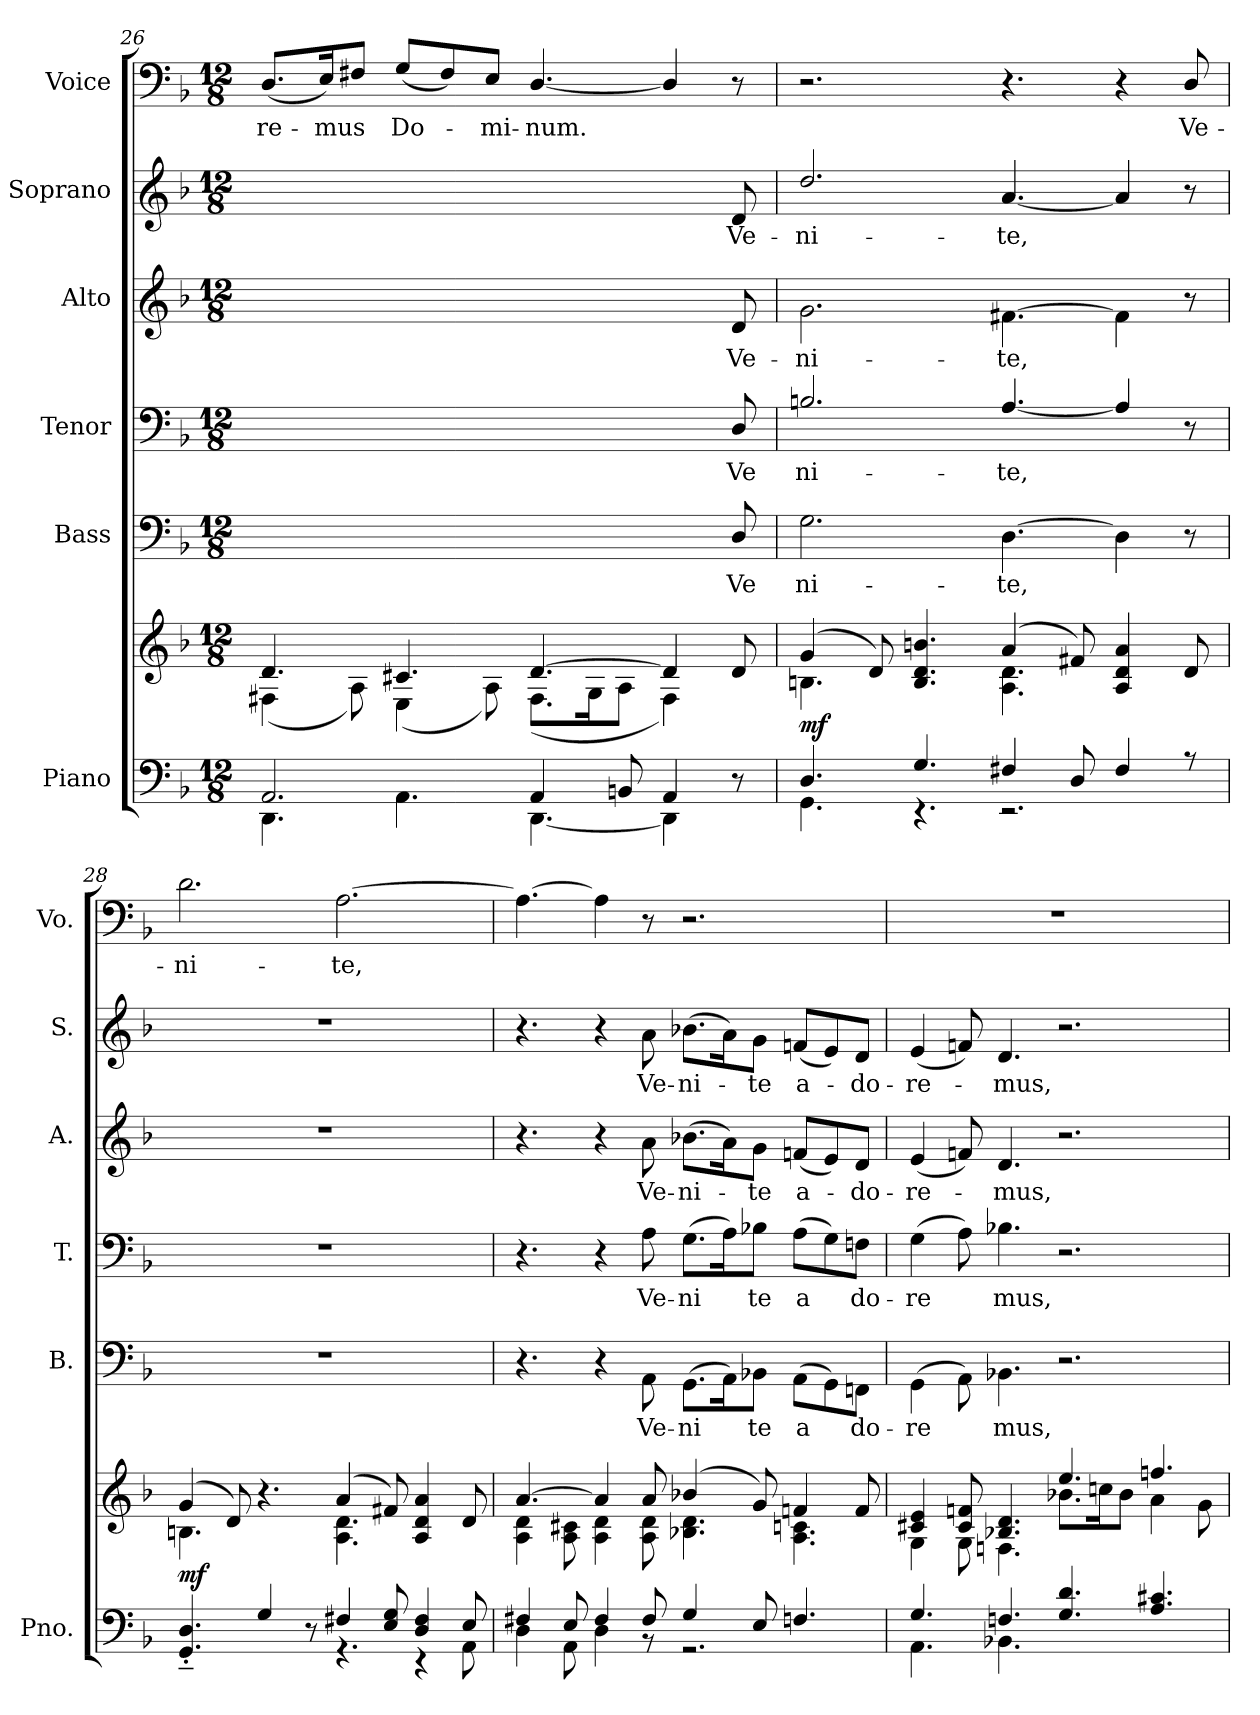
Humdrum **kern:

**kern	**kern	**dynam	**kern	**text	**kern	**text	**kern	**text	**kern	**text	**kern	**text
*part6	*part6	*part6	*part5	*part5	*part4	*part4	*part3	*part3	*part2	*part2	*part1	*part1
*staff7	*staff6	*staff6/7	*staff5	*staff5	*staff4	*staff4	*staff3	*staff3	*staff2	*staff2	*staff1	*staff1
*I"Piano	*	*	*I"Bass	*	*I"Tenor	*	*I"Alto	*	*I"Soprano	*	*I"Voice	*
*I'Pno.	*	*	*I'B.	*	*I'T.	*	*I'A.	*	*I'S.	*	*I'Vo.	*
*clefF4	*clefG2	*	*clefF4	*	*clefF4	*	*clefG2	*	*clefG2	*	*clefF4	*
*k[b-]	*k[b-]	*	*k[b-]	*	*k[b-]	*	*k[b-]	*	*k[b-]	*	*k[b-]	*
*M12/8	*M12/8	*	*M12/8	*	*M12/8	*	*M12/8	*	*M12/8	*	*M12/8	*
=26	=26	=26	=26	=26	=26	=26	=26	=26	=26	=26	=26	=26
*^	*^	*	*	*	*	*	*	*	*	*	*	*
!	!	!	!	!	!	!	!	!	!	!	!	!	!	!LO:LY:b
2.AA/	4.DD\	4.d/	(<4F#\	.	2.ryy	.	2.ryy	.	2.ryy	.	2.ryy	.	(<8.D/L	-re-
!	!	!	!	!	!	!	!	!	!	!	!	!	!	!LO:LY:b
.	.	.	.	.	.	.	.	.	.	.	.	.	16E/K)	-mus
.	.	.	8A\)	.	.	.	.	.	.	.	.	.	8F#/J	.
!	!	!	!	!	!	!	!	!	!	!	!	!	!	!LO:LY:b
.	4.AA\	4.c#/	(<4E\	.	.	.	.	.	.	.	.	.	(<8G/L	Do-
.	.	.	.	.	.	.	.	.	.	.	.	.	8F#/)	.
!	!	!	!	!	!	!	!	!	!	!	!	!	!	!LO:LY:b
.	.	.	8A\)	.	.	.	.	.	.	.	.	.	8E/J	-mi-
!	!	!	!	!	!	!	!	!	!	!	!	!	!	!LO:LY:b
4AA/	[<4.DD\	[>4.d/	(<8.F#\L	.	4.ryy	.	4.ryy	.	4.ryy	.	4.ryy	.	[<4.D/	-num.
.	.	.	16G\K	.	.	.	.	.	.	.	.	.	.	.
8BB/	.	.	8A\J	.	.	.	.	.	.	.	.	.	.	.
4AA/	4DD\]	4d/]	4F#\)	.	4ryy	.	4ryy	.	4ryy	.	4ryy	.	4D/]	.
!	!	!	!	!	!	!LO:LY:a	!	!LO:LY:a	!	!LO:LY:b	!	!LO:LY:b	!	!
8r	8ryy	8d/	8ryy	.	8D/	Ve	8D/	Ve	8d/	Ve-	8d/	Ve-	8r	.
!!LO:PB:g=z
=27	=27	=27	=27	=27	=27	=27	=27	=27	=27	=27	=27	=27	=27	=27
!	!	!	!	!LO:DY:b	!	!LO:LY:b	!	!LO:LY:b	!	!LO:LY:b	!	!LO:LY:b	!	!
4.D/	4.GG\	(>4g/	4.B\	mf	2.G\	-ni-	2.B/	-ni-	2.g\	-ni-	2.dd/	-ni-	2.r	.
.	.	8d/)	.	.	.	.	.	.	.	.	.	.	.	.
4.G/	4.r	4.B/ 4.d/ 4.b/	4.ryy	.	.	.	.	.	.	.	.	.	.	.
!	!	!	!	!	!	!LO:LY:b	!	!LO:LY:b	!	!LO:LY:b	!	!LO:LY:b	!	!
4F#/	2.r	(>4a/	4.A\ 4.d\	.	[<4.D\	-te,	[>4.A/	-te,	[<4.f#\	-te,	[>4.a/	-te,	4.r	.
8D/	.	8f#/)	.	.	.	.	.	.	.	.	.	.	.	.
4F#/	.	4A/ 4d/ 4a/	4.ryy	.	4D\]	.	4A/]	.	4f#\]	.	4a/]	.	4r	.
!	!	!	!	!	!	!	!	!	!	!	!	!	!	!LO:LY:b
8r	.	8d/	.	.	8r	.	8r	.	8r	.	8r	.	8D/	Ve-
=28	=28	=28	=28	=28	=28	=28	=28	=28	=28	=28	=28	=28	=28	=28
!	!	!	!	!LO:DY:b	!	!	!	!	!	!	!	!	!	!LO:LY:b
4.GG/'<~< 4.D/'<~<	2.ryy	(>4g/	4.B\	mf	1.r	.	1.r	.	1.r	.	1.r	.	2.d\	-ni-
.	.	8d/)	.	.	.	.	.	.	.	.	.	.	.	.
4G/	.	4.r	4.ryy	.	.	.	.	.	.	.	.	.	.	.
8r	.	.	.	.	.	.	.	.	.	.	.	.	.	.
!	!	!	!	!	!	!	!	!	!	!	!	!	!	!LO:LY:b
4F#/	4.r	(>4a/	4.A\ 4.d\	.	.	.	.	.	.	.	.	.	[>2.A\	-te,
8E/ 8G/	.	8f#/)	.	.	.	.	.	.	.	.	.	.	.	.
4D/ 4F#/	4r	4A/ 4d/ 4a/	4.ryy	.	.	.	.	.	.	.	.	.	.	.
8E/	8AA\	8d/	.	.	.	.	.	.	.	.	.	.	.	.
=29	=29	=29	=29	=29	=29	=29	=29	=29	=29	=29	=29	=29	=29	=29
4F#/	4D\	[>4.a/	4A\ 4d\	.	4.r	.	4.r	.	4.r	.	4.r	.	4.A\_	.
8E/	8AA\	.	8A\ 8c#\	.	.	.	.	.	.	.	.	.	.	.
4F#/	4D\	4a/]	4A\ 4d\	.	4r	.	4r	.	4r	.	4r	.	4A\]	.
!	!	!	!	!	!	!LO:LY:b	!	!LO:LY:b	!	!LO:LY:b	!	!LO:LY:b	!	!
8F#/	8r	8a/	8A\ 8d\	.	8AA\	Ve-	8A\	Ve-	8a\	Ve-	8a\	Ve-	8r	.
!	!	!	!	!	!	!LO:LY:b	!	!LO:LY:b	!	!LO:LY:b	!	!LO:LY:b	!	!
4G/	2.r	(>4b-X/	4.B-X\ 4.d\	.	(>8.GG\L	ni	(>8.G\L	ni	(>8.b-X\L	ni-	(>8.b-X\L	ni-	2.r	.
.	.	.	.	.	16AA\K)	.	16A\K)	.	16a\K)	.	16a\K)	.	.	.
!	!	!	!	!	!	!LO:LY:b	!	!LO:LY:b	!	!LO:LY:b	!	!LO:LY:b	!	!
8E/	.	8g/)	.	.	8BB-X\J	-te	8B-X\J	-te	8g\J	-te	8g\J	-te	.	.
!	!	!	!	!	!	!LO:LY:b	!	!LO:LY:b	!	!LO:LY:b	!	!LO:LY:b	!	!
4.Fn/	.	4fn/	4.A\ 4.cn\	.	(>8AA\L	a	(>8A\L	a	(<8fn/L	a-	(<8fn/L	a-	.	.
.	.	.	.	.	8GG\)	.	8G\)	.	8e/)	.	8e/)	.	.	.
!	!	!	!	!	!	!LO:LY:b	!	!LO:LY:b	!	!LO:LY:b	!	!LO:LY:b	!	!
.	.	8f/	.	.	8FFn\J	-do-	8Fn\J	-do-	8d/J	-do-	8d/J	-do-	.	.
!!LO:PB:g=z
=30	=30	=30	=30	=30	=30	=30	=30	=30	=30	=30	=30	=30	=30	=30
!	!	!	!	!	!	!LO:LY:b	!	!LO:LY:b	!	!LO:LY:b	!	!LO:LY:b	!	!
4.G/	4.AA\	4c#X/ 4e/	4G\	.	(>4GG\	-re	(>4G\	-re	(>4e/	-re-	(>4e/	-re-	1.r	.
.	.	8c#/ 8fn/	8G\	.	8AA\)	.	8A\)	.	8fn/)	.	8fn/)	.	.	.
!	!	!	!	!	!	!LO:LY:b	!	!LO:LY:b	!	!LO:LY:b	!	!LO:LY:b	!	!
4.Fn/	4.BB-X\	4.B-X/ 4.d/	4.Fn\	.	4.BB-X\	-mus,	4.B-X\	-mus,	4.d/	-mus,	4.d/	-mus,	.	.
4.G/ 4.d/	2.ryy	4.ee/	8.b-X\L	.	2.r	.	2.r	.	2.r	.	2.r	.	.	.
.	.	.	16ccn\K	.	.	.	.	.	.	.	.	.	.	.
.	.	.	8b-\J	.	.	.	.	.	.	.	.	.	.	.
4.A/ 4.c#X/	.	4.ffn/	4a\	.	.	.	.	.	.	.	.	.	.	.
.	.	.	8g\	.	.	.	.	.	.	.	.	.	.	.
*v	*v	*	*	*	*	*	*	*	*	*	*	*	*	*
*	*v	*v	*	*	*	*	*	*	*	*	*	*	*
=	=	=	=	=	=	=	=	=	=	=	=	=
*-	*-	*-	*-	*-	*-	*-	*-	*-	*-	*-	*-	*-
